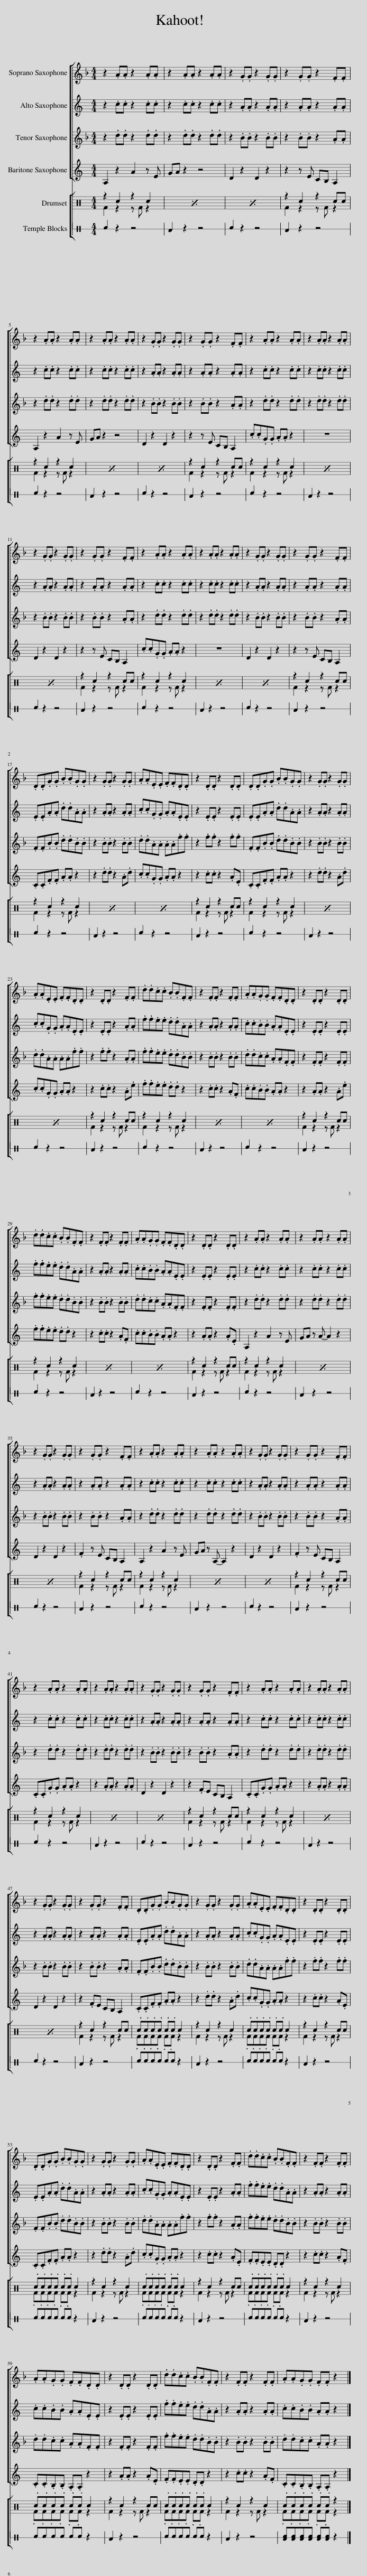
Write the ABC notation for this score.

X:1
%%score [ 1 2 3 4 ] [ ( 5 6 ) 7 ]
L:1/8
M:4/4
I:linebreak $
K:C
V:1 treble transpose=-2
V:2 treble transpose=-9
V:3 treble transpose=-14
V:4 treble transpose=-21
V:5 perc
K:none
V:6 perc
K:none
V:7 perc stafflines=1
K:none
V:1
[K:F] z2 .A.A z2 .A.A | z2 .A.A z2 .A.A | z2 .G.G z2 .G.G | z2 .G.G z2 .F.F |$ z2 .A.A z2 .A.A | %5
 z2 .A.A z2 .A.A | z2 .G.G z2 .G.G | z2 .G.G z2 .F.F | z2 .A.A z2 .A.A | z2 .A.A z2 .A.A |$ %10
 z2 .G.G z2 .G.G | z2 .G.G z2 .F.F | z2 .A.A z2 .A.A | z2 .A.A z2 .A.A | z2 .G.G z2 .G.G | %15
 z2 .G.G z2 .F.F |$ .D.D.G.G .B.B.G.G | z2 .G.G z2 .G.G | .A.A.E.E .F.F.D.D | z2 .D.D z2 .D.D | %20
 .D.D.G.G .B.B.G.G | z2 .G.G z2 .G.G |$ .A.A.E.E .F.F.D.D | z2 .D.D z2 .F.F | .d.d.c.c .B.B.F.F | %25
 z2 .F.F z2 .F.F | .A.A.G.G .F.F.D.D | z2 .D.D z2 .D.D |$ .d.d.c.c .B.B.F.F | z2 .F.F z2 .F.F | %30
 .A.A.G.G .F.F.D.D | z2 .D.D z2 .D.D | z2 .A.A z2 .A.A | z2 .A.A z2 .A.A |$ z2 .G.G z2 .G.G | %35
 z2 .G.G z2 .F.F | z2 .A.A z2 .A.A | z2 .A.A z2 .A.A | z2 .G.G z2 .G.G | z2 .G.G z2 .F.F |$ %40
 z2 .A.A z2 .A.A | z2 .A.A z2 .A.A | z2 .G.G z2 .G.G | z2 .G.G z2 .F.F | z2 .A.A z2 .A.A | %45
 z2 .A.A z2 .A.A |$ z2 .G.G z2 .G.G | z2 .G.G z2 .F.F | .D.D.G.G .B.B.G.G | z2 .G.G z2 .G.G | %50
 .A.A.E.E .F.F.D.D | z2 .D.D z2 .D.D |$ .D.D.G.G .B.B.G.G | z2 .G.G z2 .G.G | .A.A.E.E .F.F.D.D | %55
 z2 .D.D z2 .F.F | .d.d.c.c .B.B.F.F | z2 .F.F z2 .F.F |$ .A.A.G.G .F.F.D.D | z2 .D.D z2 .D.D | %60
 .d.d.c.c .B.B.F.F | z2 .F.F z2 .F.F | .A.A.G.G .F.F z2 |] %63
V:2
[K:C] z2 .c.c z2 .c.c | z2 .c.c z2 .c.c | z2 .A.A z2 .A.A | z2 .A.A z2 .A.A |$ z2 .c.c z2 .c.c | %5
 z2 .c.c z2 .c.c | z2 .A.A z2 .A.A | z2 .A.A z2 .A.A | z2 .c.c z2 .c.c | z2 .c.c z2 .c.c |$ %10
 z2 .A.A z2 .A.A | z2 .A.A z2 .A.A | z2 .c.c z2 .c.c | z2 .c.c z2 .c.c | z2 .A.A z2 .A.A | %15
 z2 .A.A z2 .A.A |$ .E.E.A.A .d.d.A.A | z2 .A.A z2 .A.A | .c.c.G.G .A.A.E.E | z2 .E.E z2 .E.E | %20
 .E.E.A.A .d.d.A.A | z2 .A.A z2 .A.A |$ .c.c.G.G .A.A.E.E | z2 .E.E z2 .A.A | .f.f.e.e .d.d.A.A | %25
 z2 .A.A z2 .A.A | .c.c.B.B .A.A.E.E | z2 .E.E z2 .E.E |$ .f.f.e.e .d.d.A.A | z2 .A.A z2 .A.A | %30
 .c.c.B.B .A.A.E.E | z2 .E.E z2 .E.E | z2 .c.c z2 .c.c | z2 .c.c z2 .c.c |$ z2 .A.A z2 .A.A | %35
 z2 .A.A z2 .A.A | z2 .c.c z2 .c.c | z2 .c.c z2 .c.c | z2 .A.A z2 .A.A | z2 .A.A z2 .A.A |$ %40
 z2 .c.c z2 .c.c | z2 .c.c z2 .c.c | z2 .A.A z2 .A.A | z2 .A.A z2 .A.A | z2 .c.c z2 .c.c | %45
 z2 .c.c z2 .c.c |$ z2 .A.A z2 .A.A | z2 .A.A z2 .A.A | .E.E.A.A .d.d.A.A | z2 .A.A z2 .A.A | %50
 .c.c.G.G .A.A.E.E | z2 .E.E z2 .E.E |$ .E.E.A.A .d.d.A.A | z2 .A.A z2 .A.A | .c.c.G.G .A.A.E.E | %55
 z2 .E.E z2 .A.A | .f.f.e.e .d.d.A.A | z2 .A.A z2 .A.A |$ .c.c.B.B .A.A.E.E | z2 .E.E z2 .E.E | %60
 .f.f.e.e .d.d.A.A | z2 .A.A z2 .A.A | .c.c.B.B .A.A z2 |] %63
V:3
[K:F] z2 .d.d z2 .d.d | z2 .d.d z2 .d.d | z2 .B.B z2 .B.B | z2 .B.B z2 .A.A |$ z2 .d.d z2 .d.d | %5
 z2 .d.d z2 .d.d | z2 .B.B z2 .B.B | z2 .B.B z2 .A.A | z2 .d.d z2 .d.d | z2 .d.d z2 .d.d |$ %10
 z2 .B.B z2 .B.B | z2 .B.B z2 .A.A | z2 .d.d z2 .d.d | z2 .d.d z2 .d.d | z2 .B.B z2 .B.B | %15
 z2 .B.B z2 .A.A |$ .F.F.B.B .d.d.B.B | z2 .B.B z2 .B.B | .d.d.A.A .A.A.f.f | z2 .f.f z2 .f.f | %20
 .F.F.B.B .d.d.B.B | z2 .B.B z2 .B.B |$ .d.d.A.A .A.A.f.f | z2 .f.f z2 .A.A | .f.f.e.e .d.d.B.B | %25
 z2 .B.B z2 .B.B | .d.d.c.c .A.A.F.F | z2 .F.F z2 .F.F |$ .f.f.e.e .d.d.B.B | z2 .B.B z2 .B.B | %30
 .d.d.c.c .A.A.F.F | z2 .F.F z2 .F.F | z2 .d.d z2 .d.d | z2 .d.d z2 .d.d |$ z2 .B.B z2 .B.B | %35
 z2 .B.B z2 .A.A | z2 .d.d z2 .d.d | z2 .d.d z2 .d.d | z2 .B.B z2 .B.B | z2 .B.B z2 .A.A |$ %40
 z2 .d.d z2 .d.d | z2 .d.d z2 .d.d | z2 .B.B z2 .B.B | z2 .B.B z2 .A.A | z2 .d.d z2 .d.d | %45
 z2 .d.d z2 .d.d |$ z2 .B.B z2 .B.B | z2 .B.B z2 .A.A | .F.F.B.B .d.d.B.B | z2 .B.B z2 .B.B | %50
 .d.d.A.A .A.A.f.f | z2 .f.f z2 .f.f |$ .F.F.B.B .d.d.B.B | z2 .B.B z2 .B.B | .d.d.A.A .A.A.f.f | %55
 z2 .f.f z2 .A.A | .f.f.e.e .d.d.B.B | z2 .B.B z2 .B.B |$ .d.d.c.c .A.A.F.F | z2 .F.F z2 .F.F | %60
 .f.f.e.e .d.d.B.B | z2 .B.B z2 .B.B | .d.d.c.c .A.A z2 |] %63
V:4
[K:C] A,2 z2 A2 z E | GA z2 z4 | D2 z2 D2 z2 | z2 z E CB, A,2 |$ A,2 z2 A2 z E | %5
 GA z2 z4 | D2 z2 D2 z2 | z2 z E CB, A,2 | .c.c.G.G .A.A z2 | z8 |$ %10
 D2 z2 D2 z2 | z2 z E CB, A,2 | .c.c.G.G .A.A z2 | z8 | D2 z2 D2 z2 | %15
 z2 z E CB, A,2 |$!mf! .C.C.F.F .A.A z2 | z2!p! .d.d z2 .A.d |!mf! .c.c.G.G .A.A z2 | z2!p! .c.c z2 .A.E | %20
!mf! .C.C.F.F .A.A z2 | z2!p! .d.d z2 .A.d |$!mf! .c.c.G.G .A.A z2 | z2!p! .c.c z2 .A.e |!mf! .f.f.e.e .d.d z2 | %25
 z2!p! .c.c z2 .A.F |!mf! .c.c.B.B .A.A z2 | z2!p! .A.A z2 .A.e |$!mf!!mf!!mf! .f.f.e.e .d.d z2 | z2!p!!p!!p! .c.c z2 .A.F | %30
!mf!!mf!!mf! .c.c.B.B .A.A z2 | z2!p! .A.A z2!mf! .A.E | A,2 z2 A2 z E | GA z A- A2 z2 |$ D2 z2 D2 z2 | %35
 .F2 z E CB, A,2 | A,2 z2 A2 z E | GA z A,- A,2 z2 | D2 z2 D2 z2 | .F2 z E CB, A,2 |$ %40
 .C.C.G.G .A.A z2 | z2!mp! .A.A z2 .A.A |!mf! D2 z2 D2 z2 | z2 .FE CB, A,2 | .C.C.G.G .A.A z2 | %45
 z2!mp! .A.A z2 .A.A |$!mf! D2 z2 D2 z2 | z2 .FE CB, A,2 |!mf! .C.C.F.F .A.A z2 | z2!p! .d.d z2 .A.d | %50
!mf! .c.c.G.G .A.A z2 | z2!p! .c.c z2 .A.E |$!mf! .C.C.F.F .A.A z2 | z2!p! .d.d z2 .A.d |!mf! .c.c.G.G .A.A z2 | %55
 z2!p! .c.c z2 .A.E |!mf! .F.F.E.E .D.D z2 | z2!p! .c.c z2 .A.F |$!mf! .C.C.B,.B, .A,.A, z2 | z2!p! .A.A z2 .A.E | %60
!mf! .F.F.E.E .D.D z2 | z2!p! .c.c z2 .A.F |!mf! .C.C.B,.B, .A,.A, z2 |] %63
V:5
 z2 c2 z2 c2 | x8 | x8 | z2 c2 z2 cc |$ z2 c2 z2 c2 | %5
 x8 | x8 | z2 c2 z2 cc | z2 c2 z2 c2 | x8 |$ %10
 x8 | z2 c2 z2 cc | z2 c2 z2 c2 | x8 | x8 | %15
 z2 c2 z2 cc |$ z2 c2 z2 c2 | x8 | x8 | z2 c2 z2 cc | %20
 z2 c2 z2 c2 | x8 |$ x8 | z2 c2 z2 cc | z2 c2 z2 c2 | %25
 x8 | x8 | z2 c2 z2 cc |$ z2 c2 z2 c2 | x8 | %30
 x8 | z2 c2 z2 cc | z2 c2 z2 c2 | x8 |$ x8 | %35
 z2 c2 z2 cc | z2 c2 z2 c2 | x8 | x8 | z2 c2 z2 cc |$ %40
 z2 c2 z2 c2 | x8 | x8 | z2 c2 z2 cc | z2 c2 z2 c2 | %45
 x8 |$ x8 | z2 c2 z2 cc | .c.c.c.c .c.c c2 | z2 c2 z2 c2 | %50
 .c.c.c.c .c.c c2 | z2 c2 z2 cc |$ .c.c.c.c .c.c c2 | z2 c2 z2 c2 | .c.c.c.c .c.c c2 | %55
 z2 c2 z2 cc | .c.c.c.c .c.c c2 | z2 c2 z2 c2 |$ .c.c.c.c .c.c c2 | z2 c2 z2 cc | %60
 .c.c.c.c .c.c c2 | z2 c2 z2 c2 | .c.c.c.c .c.c z2 |] %63
V:6
 F2 z2 z F z2 | x8 | x8 | F2 z2 z F z2 |$ F2 z2 z F z2 | %5
 x8 | x8 | F2 z2 z F z2 | F2 z2 z F z2 | x8 |$ %10
 x8 | F2 z2 z F z2 | F2 z2 z F z2 | x8 | x8 | %15
 F2 z2 z F z2 |$ F2 z2 z F z2 | x8 | x8 | F2 z2 z F z2 | %20
 F2 z2 z F z2 | x8 |$ x8 | F2 z2 z F z2 | F2 z2 z F z2 | %25
 x8 | x8 | F2 z2 z F z2 |$ F2 z2 z F z2 | x8 | %30
 x8 | F2 z2 z F z2 | F2 z2 z F z2 | x8 |$ x8 | %35
 F2 z2 z F z2 | F2 z2 z F z2 | x8 | x8 | F2 z2 z F z2 |$ %40
 F2 z2 z F z2 | x8 | x8 | F2 z2 z F z2 | F2 z2 z F z2 | %45
 x8 |$ x8 | F2 z2 z F z2 | .F.F.F.F .F.F z2 | F2 z2 z F z2 | %50
 .F.F.F.F .F.F z2 | F2 z2 z F z2 |$ .F.F.F.F .F.F z2 | F2 z2 z F z2 | .F.F.F.F .F.F z2 | %55
 F2 z2 z F z2 | .F.F.F.F .F.F z2 | F2 z2 z F z2 |$ .F.F.F.F .F.F z2 | F2 z2 z F z2 | %60
 .F.F.F.F .F.F z2 | F2 z2 z F z2 | .F.F.F.F .F.F z2 |] %63
V:7
 F2 z2 z4 | D2 z2 z4 | F2 z2 z4 | D2 z2 z4 |$ F2 z2 z4 | %5
 D2 z2 z4 | F2 z2 z4 | D2 z2 z4 | F2 z2 z4 | D2 z2 z4 |$ %10
 F2 z2 z4 | D2 z2 z4 | F2 z2 z4 | D2 z2 z4 | F2 z2 z4 | %15
 D2 z2 z4 |$ F2 z2 z4 | D2 z2 z4 | F2 z2 z4 | D2 z2 z4 | %20
 F2 z2 z4 | D2 z2 z4 |$ F2 z2 z4 | D2 z2 z4 | F2 z2 z4 | %25
 D2 z2 z4 | F2 z2 z4 | D2 z2 z4 |$ F2 z2 z4 | D2 z2 z4 | %30
 F2 z2 z4 | D2 z2 z4 | F2 z2 z4 | D2 z2 z4 |$ F2 z2 z4 | %35
 D2 z2 z4 | F2 z2 z4 | D2 z2 z4 | F2 z2 z4 | D2 z2 z4 |$ %40
 F2 z2 z4 | D2 z2 z4 | F2 z2 z4 | D2 z2 z4 | F2 z2 z4 | %45
 D2 z2 z4 |$ F2 z2 z4 | D2 z2 z4 | FFFF FF z2 | D2 z2 z4 | %50
 FFFF FF z2 | D2 z2 z4 |$ FFFF FF z2 | D2 z2 z4 | FFFF FF z2 | %55
 D2 z2 z4 | FFFF FF z2 | D2 z2 z4 |$ FFFF FF z2 | D2 z2 z4 | %60
 FFFF FF z2 | D2 z2 z4 | [DF][DF][DF][DF] [DF].[DF] z2 |] %63
